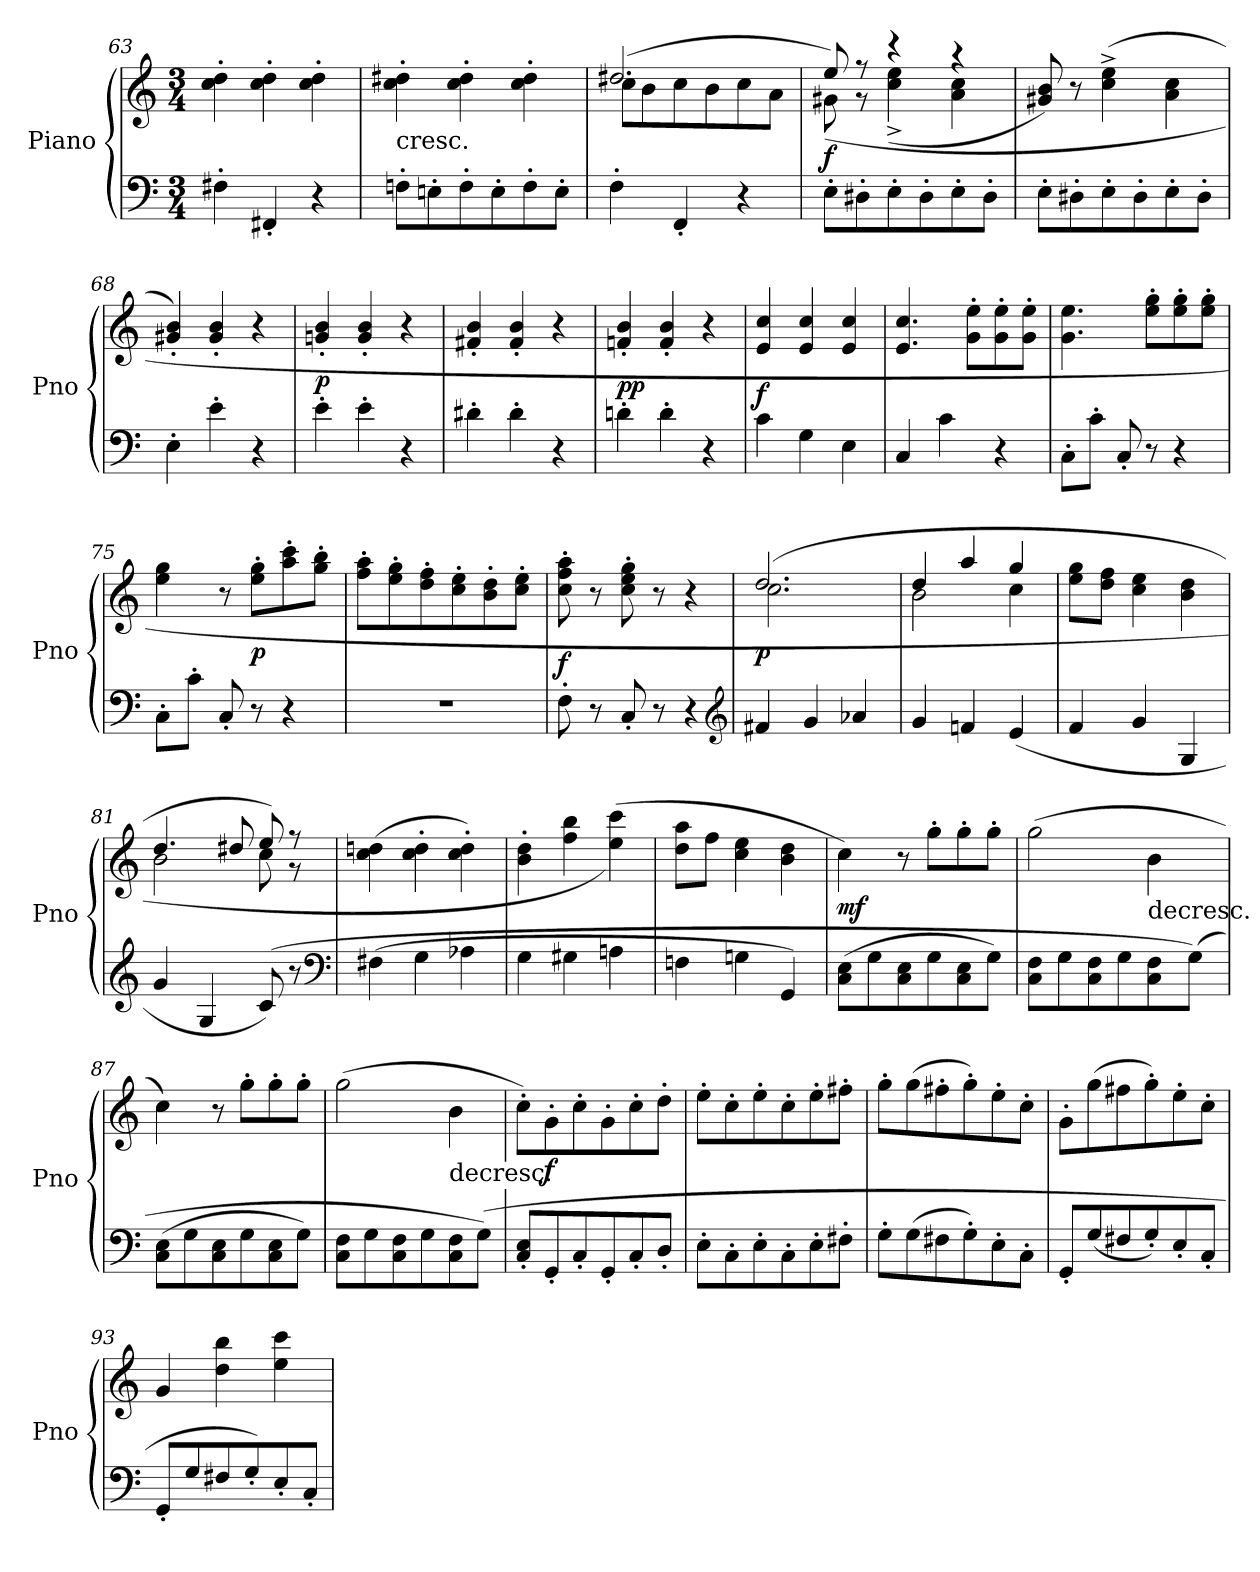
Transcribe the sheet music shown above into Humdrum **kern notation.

**kern	**kern	**dynam
*part1	*part1	*part1
*staff2	*staff1	*staff1/2
*I"Piano	*	*
*I'Pno	*	*
*clefF4	*clefG2	*
*k[]	*k[]	*
*C:	*C:	*
*M3/4	*M3/4	*
=63	=63	=63
4F#X'\	4cc'\ 4dd'\	.
4FF#X'/	4cc'\ 4dd'\	.
4r	4cc'\ 4dd'\	.
=64	=64	=64
!	!LO:TX:c:t=cresc.	!
8Fn'\L	4cc'\ 4dd#X'\	.
8En'\	.	.
8F'\	4cc'\ 4dd#'\	.
8E'\	.	.
8F'\	4cc'\ 4dd#'\	.
8E'\J	.	.
=65	=65	=65
*	*^	*
4F'\	(2.dd#X/	8cc\L	.
.	.	8b\	.
4FF'/	.	8cc\	.
.	.	8b\	.
4r	.	8cc\	.
.	.	8a\J	.
=66	=66	=66	=66
8E'\L	8ee/)	(8g#X\	f
8D#X'\	8r	8r	.
8E'\	4r	(4cc^\ 4ee^\	.
8D#'\	.	.	.
8E'\	4r	4a\ 4cc\	.
8D#'\J	.	.	.
*	*v	*v	*
=67	=67	=67
8E'\L	8g#X/ 8b/)	.
8D#X'\	8r	.
8E'\	(4cc^\ 4ee^\	.
8D#'\	.	.
8E'\	4a\ 4cc\	.
8D#'\J	.	.
=68	=68	=68
4E'\	4g#X'/ 4b'/)	.
4e'\	4g#'/ 4b'/	.
4r	4r	.
=69	=69	=69
4e'\	4gn'/ 4b'/	p
4e'\	4g'/ 4b'/	.
4r	4r	.
=70	=70	=70
4d#X'\	4f#X'/ 4b'/	.
4d#'\	4f#'/ 4b'/	.
4r	4r	.
=71	=71	=71
4dn'\	4fn'/ 4b'/	pp
4d'\	4f'/ 4b'/	.
4r	4r	.
=72	=72	=72
4c\	4e/ 4cc/	f
4G\	4e/ 4cc/	.
4E\	4e/ 4cc/	.
=73	=73	=73
4C/	4.e/ 4.cc/	.
4c\	.	.
.	8g'\ 8ee'\L	.
4r	8g'\ 8ee'\	.
.	8g'\ 8ee'\J	.
=74	=74	=74
8C'\L	4.g\ 4.ee\	.
8c'\J	.	.
8C'/	.	.
8r	8ee'\ 8gg'\L	.
4r	8ee'\ 8gg'\	.
.	8ee'\ 8gg'\J	.
=75	=75	=75
8C'\L	4ee\ 4gg\	.
8c'\J	.	.
8C'/	8r	.
8r	8ee'\ 8gg'\L	p
4r	8aa'\ 8ccc'\	.
.	8gg'\ 8bb'\J	.
=76	=76	=76
2.r	8ff'\ 8aa'\L	.
.	8ee'\ 8gg'\	.
.	8dd'\ 8ff'\	.
.	8cc'\ 8ee'\	.
.	8b'\ 8dd'\	.
.	8cc'\ 8ee'\J	.
=77	=77	=77
8F'\	8cc'\ 8ff'\ 8aa'\	f
8r	8r	.
8C'/	8cc'\ 8ee'\ 8gg'\	.
8r	8r	.
4r	4r	.
*clefG2	*	*
=78	=78	=78
*	*^	*
4f#X/	(2.dd/	2.cc\	p
4g/	.	.	.
4a-X/	.	.	.
=79	=79	=79	=79
4g/	4dd/	2b\	.
4fn/	4aa/	.	.
(4e/	4gg/	4cc\	.
*	*v	*v	*
=80	=80	=80
4f/	8ee\ 8gg\L	.
.	8dd\ 8ff\J	.
4g/	4cc\ 4ee\	.
4G/	4b\ 4dd\	.
=81	=81	=81
*	*^	*
4g/	4.dd/	2b\	.
4G/	.	.	.
.	8dd#X/	.	.
(8c/)	8ee/)	8cc\	.
8r	8r	8r	.
*	*v	*v	*
*clefF4	*	*
=82	=82	=82
(4F#X\	(4cc\ 4ddn\	.
4G\	4cc'\ 4dd'\	.
4A-X\	4cc'\ 4dd'\)	.
=83	=83	=83
4G\	4b'\ 4dd'\	.
4G#X\	4ff\ 4bb\	.
4An\	(4ee\ 4ccc\)	.
=84	=84	=84
4Fn\	8dd\ 8aa\L	.
.	8ff\J	.
4Gn\	4cc\ 4ee\	.
4GG/)	4b\ 4dd\	.
=85	=85	=85
(8C\ 8E\L	4cc\)	mf
8G\	.	.
8C\ 8E\	8r	.
8G\	8gg'\L	.
8C\ 8E\	8gg'\	.
8G\J)	8gg'\J	.
=86	=86	=86
8C\ 8F\L	(2gg\	.
8G\	.	.
8C\ 8F\	.	.
8G\	.	.
!	!LO:TX:c:t=decresc.	!
8C\ 8F\	4b\	.
(8G\J)	.	.
=87	=87	=87
(8C\ 8E\L	4cc\)	.
8G\	.	.
8C\ 8E\	8r	.
8G\	8gg'\L	.
8C\ 8E\	8gg'\	.
8G\J)	8gg'\J	.
=88	=88	=88
8C\ 8F\L	(2gg\	.
8G\	.	.
8C\ 8F\	.	.
8G\	.	.
!	!LO:TX:c:t=decresc.	!
8C\ 8F\	4b\	.
(8G\J)	.	.
=89	=89	=89
8C'/ 8E'/L	8cc'\L)	.
8GG'/	8g'\	f
8C'/	8cc'\	.
8GG'/	8g'\	.
8C'/	8cc'\	.
8D'/J	8dd'\J	.
=90	=90	=90
8E'\L	8ee'\L	.
8C'\	8cc'\	.
8E'\	8ee'\	.
8C'\	8cc'\	.
8E'\	8ee'\	.
8F#X'\J	8ff#X'\J	.
=91	=91	=91
8G'\L	8gg'\L	.
(8G\	(8gg\	.
8F#X\	8ff#X'\	.
8G'\)	8gg'\)	.
8E'\	8ee'\	.
8C'\J	8cc'\J	.
=92	=92	=92
8GG'/L	8g'\L	.
(8G/	(8gg\	.
8F#X/	8ff#X\	.
8G'/)	8gg'\)	.
8E'/	8ee'\	.
8C'/J	8cc'\J	.
=93	=93	=93
8GG'/L	4g/	.
8G/	.	.
8F#X/	4dd\ 4bb\	.
8G'/)	.	.
8E'/	4ee\ 4ccc\	.
8C'/J	.	.
=	=	=
*-	*-	*-
